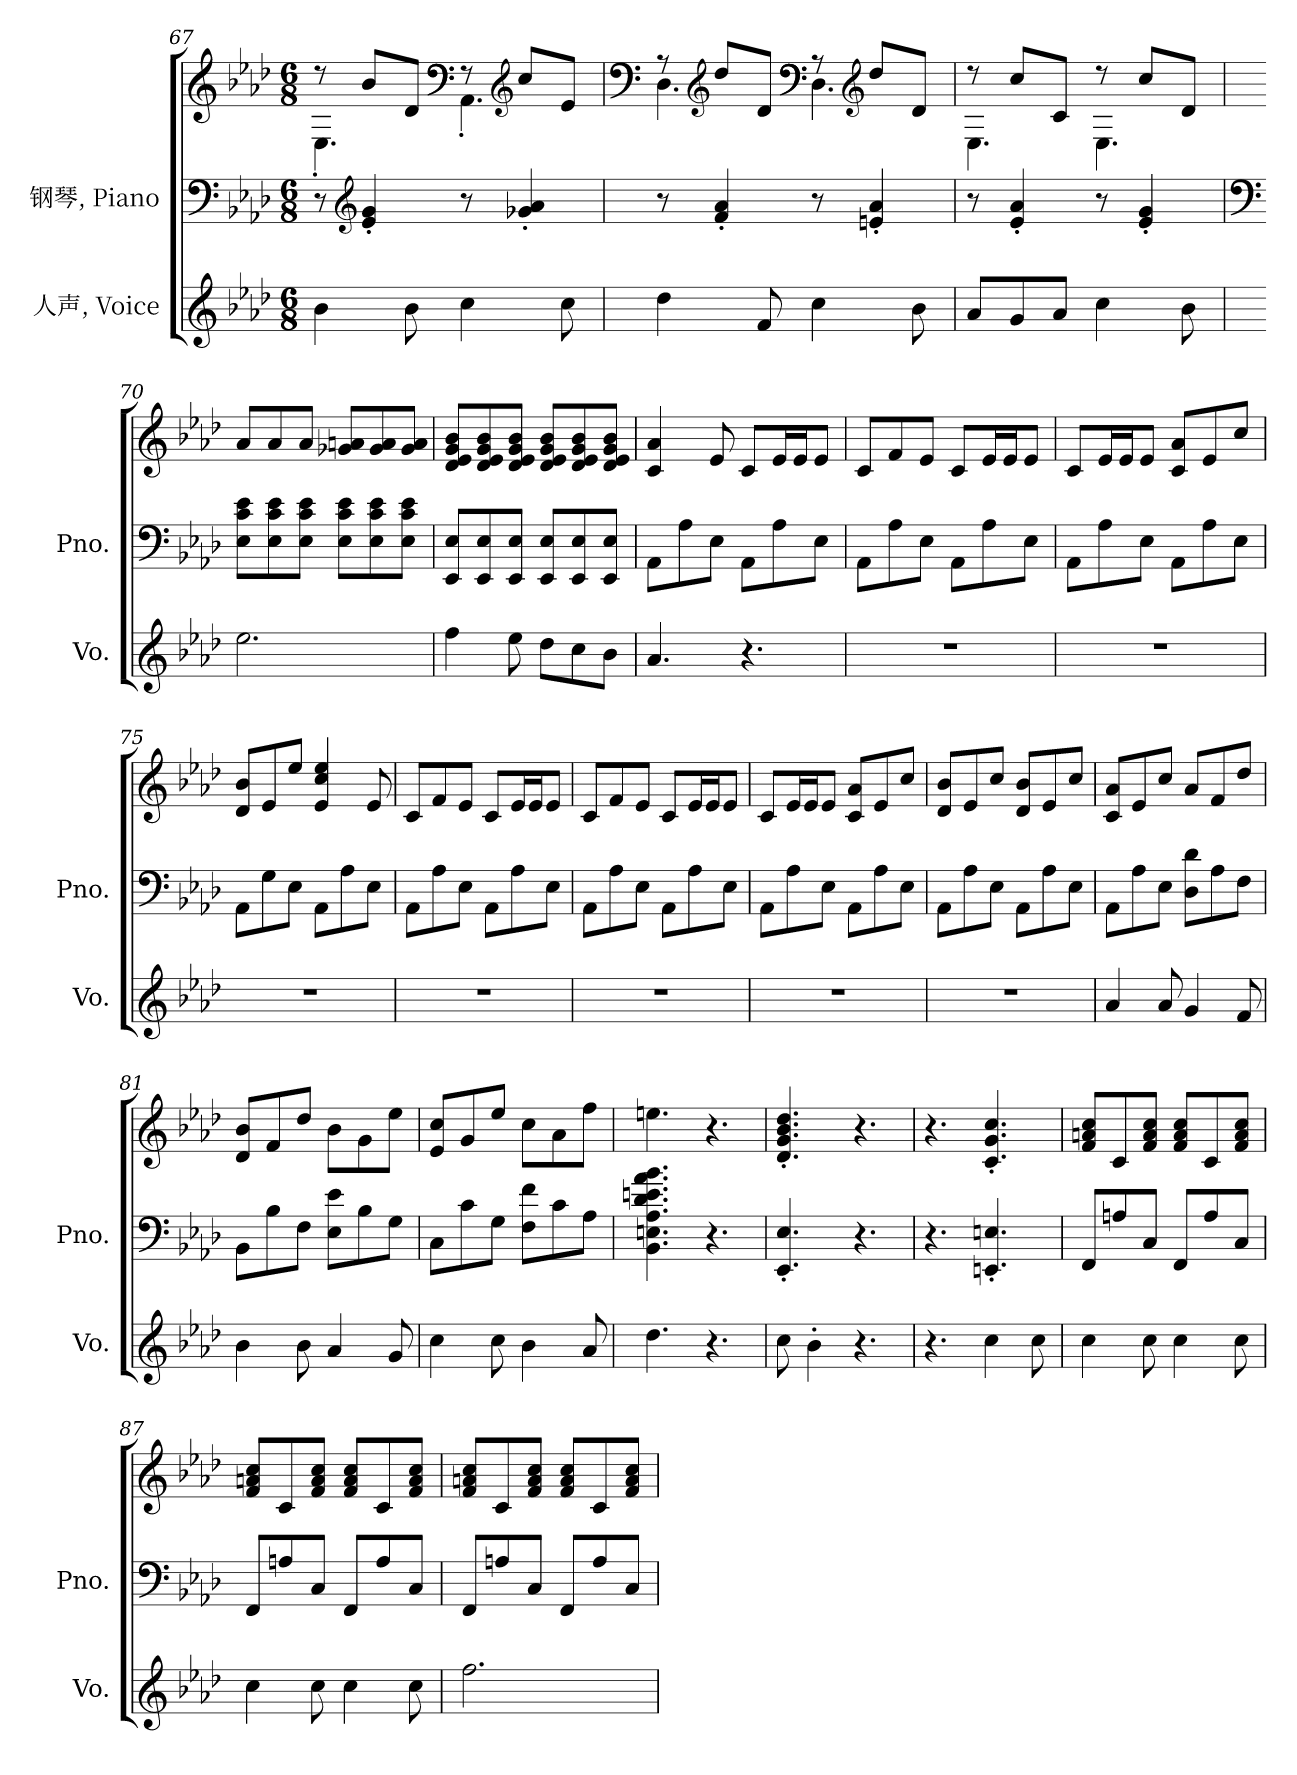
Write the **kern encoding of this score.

**kern	**kern	**kern
*part2	*part1	*part1
*staff3	*staff2	*staff1
*I"人声, Voice	*I"钢琴, Piano	*
*I'Vo.	*I'Pno.	*
*clefG2	*clefF4	*clefG2
*k[b-e-a-d-]	*k[b-e-a-d-]	*k[b-e-a-d-]
*M6/8	*M6/8	*M6/8
*MM180	*MM180	*MM180
=67	=67	=67
*	*	*^
4b-\	8r	8r	4.E-'\
*	*clefG2	*	*
.	4e-/' 4g/'	8b-/L	.
8b-\	.	8d-/J	.
*	*	*clefF4	*
*	*	*MM176	*
4cc\	8r	8r	4.AA-'\
*	*	*clefG2	*
.	4g-X/' 4a-/'	8cc/L	.
8cc\	.	8e-/J	.
=68	=68	=68	=68
*	*	*clefF4	*
4dd-\	8r	8r	4.D-\
*	*	*clefG2	*
.	4f/' 4a-/'	8dd-/L	.
8f/	.	8d-/J	.
*	*	*clefF4	*
*	*	*MM179	*
4cc\	8r	8r	4.D-\
*	*	*clefG2	*
.	4en/' 4a-/'	8dd-/L	.
8b-\	.	8d-/J	.
!!LO:PB:g=z	!!
=69	=69	=69	=69
*	*	*MM180	*
8a-/L	8r	8r	4.E-\
8g/	4e-/' 4a-/'	8cc/L	.
8a-/J	.	8c/J	.
4cc\	8r	8r	4.E-\
.	4e-/' 4g/'	8cc/L	.
8b-\	.	8d-/J	.
*	*	*v	*v
=70	=70	=70
*	*clefF4	*
2.ee-\	8E-\ 8c\ 8e-\L	8a-/L
.	8E-\ 8c\ 8e-\	8a-/
.	8E-\ 8c\ 8e-\J	8a-/J
.	8E-\ 8c\ 8e-\L	8g-X/ 8an/L
.	8E-\ 8c\ 8e-\	8g-/ 8a/
.	8E-\ 8c\ 8e-\J	8g-/ 8a/J
=71	=71	=71
*	*	*MM176
4ff\	8EE-/ 8E-/L	8d-/ 8e-/ 8g/ 8b-/L
.	8EE-/ 8E-/	8d-/ 8e-/ 8g/ 8b-/
8ee-\	8EE-/ 8E-/J	8d-/ 8e-/ 8g/ 8b-/J
*	*	*MM179
8dd-\L	8EE-/ 8E-/L	8d-/ 8e-/ 8g/ 8b-/L
8cc\	8EE-/ 8E-/	8d-/ 8e-/ 8g/ 8b-/
8b-\J	8EE-/ 8E-/J	8d-/ 8e-/ 8g/ 8b-/J
=72	=72	=72
*	*	*MM180
4.a-/	8AA-\L	4c/ 4a-/
.	8A-\	.
.	8E-\J	8e-/
*	*	*MM192
4.r	8AA-\L	8c/L
.	8A-\	16e-/L
.	.	16e-/J
.	8E-\J	8e-/J
!!LO:LB:g=z
=73	=73	=73
*	*	*MM198
2.r	8AA-\L	8c/L
.	8A-\	8f/
.	8E-\J	8e-/J
.	8AA-\L	8c/L
.	8A-\	16e-/L
.	.	16e-/J
.	8E-\J	8e-/J
=74	=74	=74
2.r	8AA-\L	8c/L
.	8A-\	16e-/L
.	.	16e-/J
.	8E-\J	8e-/J
.	8AA-\L	8c/ 8a-/L
.	8A-\	8e-/
.	8E-\J	8cc/J
=75	=75	=75
2.r	8AA-\L	8d-/ 8b-/L
.	8G\	8e-/
.	8E-\J	8ee-/J
.	8AA-\L	4e-/ 4cc/ 4ee-/
.	8A-\	.
.	8E-\J	8e-/
=76	=76	=76
2.r	8AA-\L	8c/L
.	8A-\	8f/
.	8E-\J	8e-/J
.	8AA-\L	8c/L
.	8A-\	16e-/L
.	.	16e-/J
.	8E-\J	8e-/J
=77	=77	=77
2.r	8AA-\L	8c/L
.	8A-\	8f/
.	8E-\J	8e-/J
.	8AA-\L	8c/L
.	8A-\	16e-/L
.	.	16e-/J
.	8E-\J	8e-/J
!!LO:LB:g=z
=78	=78	=78
*	*	*MM203
2.r	8AA-\L	8c/L
.	8A-\	16e-/L
.	.	16e-/J
.	8E-\J	8e-/J
*	*	*MM197
.	8AA-\L	8c/ 8a-/L
.	8A-\	8e-/
.	8E-\J	8cc/J
=79	=79	=79
*	*	*MM191
2.r	8AA-\L	8d-/ 8b-/L
.	8A-\	8e-/
.	8E-\J	8cc/J
.	8AA-\L	8d-/ 8b-/L
.	8A-\	8e-/
.	8E-\J	8cc/J
=80	=80	=80
*	*	*MM180
4a-/	8AA-\L	8c/ 8a-/L
.	8A-\	8e-/
8a-/	8E-\J	8cc/J
4g/	8D-\ 8d-\L	8a-/L
.	8A-\	8f/
8f/	8F\J	8dd-/J
=81	=81	=81
4b-\	8BB-\L	8d-/ 8b-/L
.	8B-\	8f/
8b-\	8F\J	8dd-/J
*	*	*MM183
4a-/	8E-\ 8e-\L	8b-\L
.	8B-\	8g\
8g/	8G\J	8ee-\J
=82	=82	=82
*	*	*MM185
4cc\	8C\L	8e-/ 8cc/L
.	8c\	8g/
8cc\	8G\J	8ee-/J
*	*	*MM183
4b-\	8F\ 8f\L	8cc\L
.	8c\	8a-\
8a-/	8A-\J	8ff\J
=83	=83	=83
*	*	*MM105
4.dd-\	4.BB-\ 4.En\ 4.A-\ 4.d-\ 4.en\ 4.a-\ 4.b-\	4.een\
4.r	4.r	4.r
!!LO:LB:g=z
=84	=84	=84
*	*	*MM180
8cc\	4.EE-/' 4.E-/'	4.d-/' 4.g/' 4.b-/' 4.dd-/'
4b-'\	.	.
4.r	4.r	4.r
=85	=85	=85
4.r	4.r	4.r
4cc\	4.EEn/' 4.En/'	4.c/' 4.g/' 4.cc/'
8cc\	.	.
=86	=86	=86
*	*	*MM188
4cc\	8FF/L	8f/ 8an/ 8cc/L
.	8An/	8c/
8cc\	8C/J	8f/ 8a/ 8cc/J
4cc\	8FF/L	8f/ 8a/ 8cc/L
.	8A/	8c/
8cc\	8C/J	8f/ 8a/ 8cc/J
=87	=87	=87
4cc\	8FF/L	8f/ 8an/ 8cc/L
.	8An/	8c/
8cc\	8C/J	8f/ 8a/ 8cc/J
4cc\	8FF/L	8f/ 8a/ 8cc/L
.	8A/	8c/
8cc\	8C/J	8f/ 8a/ 8cc/J
=88	=88	=88
2.ff\	8FF/L	8f/ 8an/ 8cc/L
.	8An/	8c/
.	8C/J	8f/ 8a/ 8cc/J
.	8FF/L	8f/ 8a/ 8cc/L
.	8A/	8c/
.	8C/J	8f/ 8a/ 8cc/J
=	=	=
*-	*-	*-
